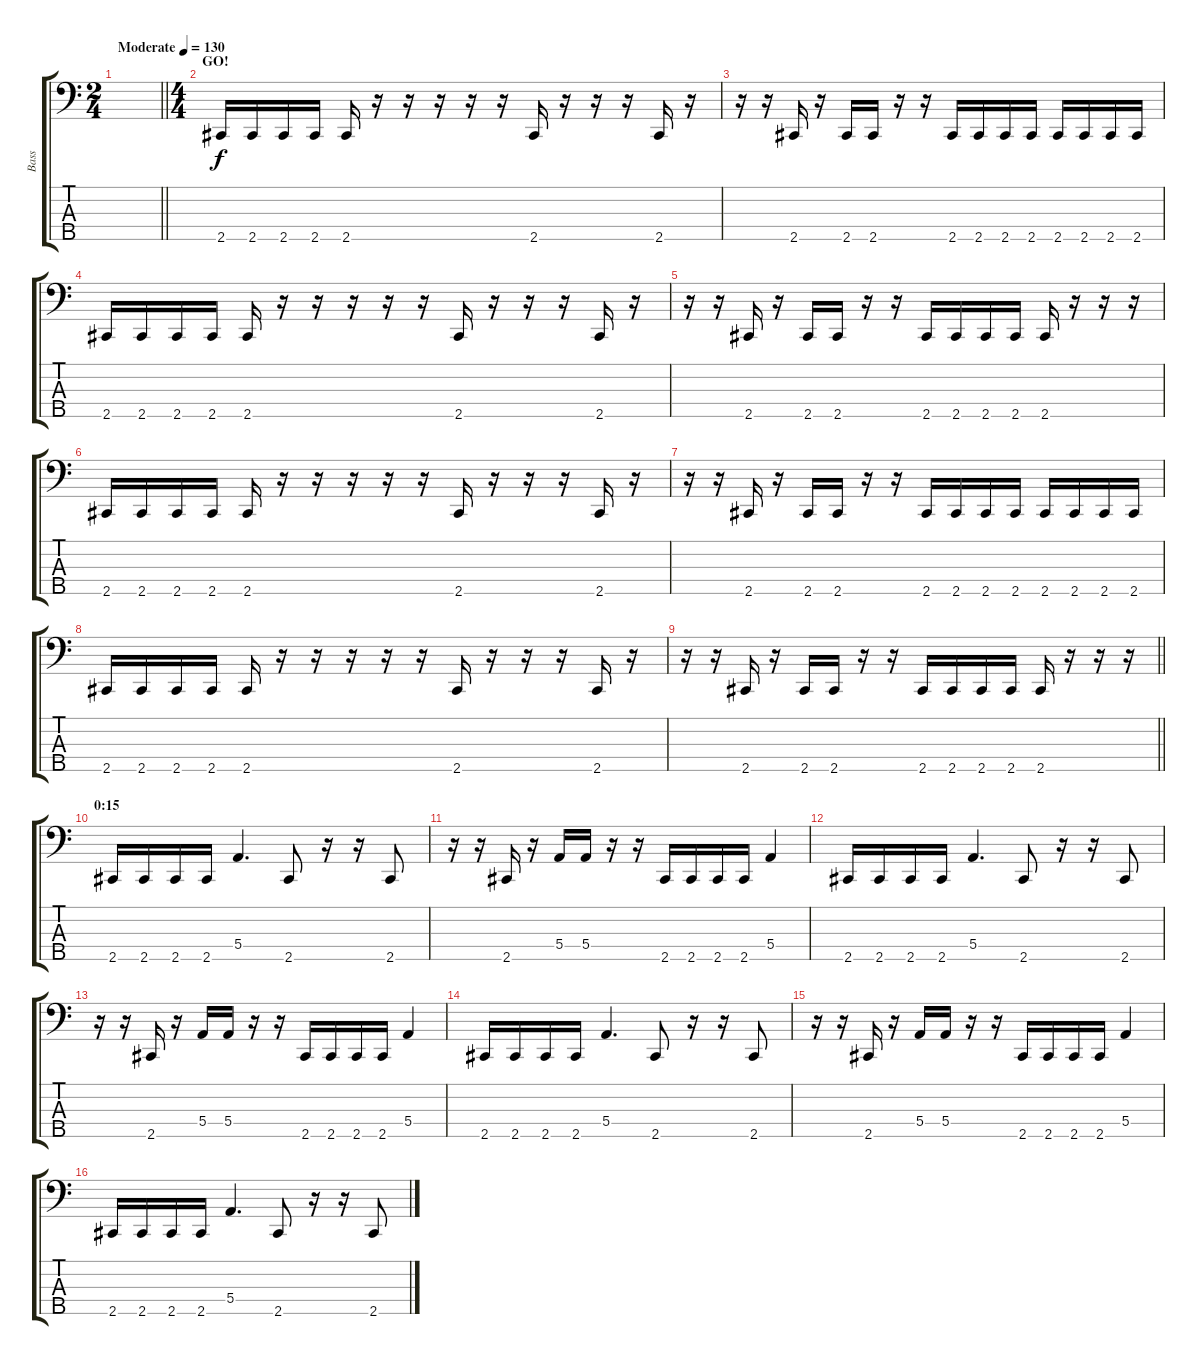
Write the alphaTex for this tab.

\track ("Bass" "Bass") {instrument electricbassfinger}
\staff {score tabs}
\tuning (G2 D2 A1 E1 B0) {hide}
\ts (2 4)
\tempo (130 "Moderate")
\clef f4
\barLineRight lightlight
\ks c
|
\ts (4 4)
\section ("" "GO!")
2.5.16 2.5.16 2.5.16 2.5.16 2.5.16 r.16 r.16 r.16 r.16 r.16 2.5.16 r.16 r.16 r.16 2.5.16 r.16 |
r.16 r.16 2.5.16 r.16 2.5.16 2.5.16 r.16 r.16 2.5.16 2.5.16 2.5.16 2.5.16 2.5.16 2.5.16 2.5.16 2.5.16 |
2.5.16 2.5.16 2.5.16 2.5.16 2.5.16 r.16 r.16 r.16 r.16 r.16 2.5.16 r.16 r.16 r.16 2.5.16 r.16 |
r.16 r.16 2.5.16 r.16 2.5.16 2.5.16 r.16 r.16 2.5.16 2.5.16 2.5.16 2.5.16 2.5.16 r.16 r.16 r.16 |
2.5.16 2.5.16 2.5.16 2.5.16 2.5.16 r.16 r.16 r.16 r.16 r.16 2.5.16 r.16 r.16 r.16 2.5.16 r.16 |
r.16 r.16 2.5.16 r.16 2.5.16 2.5.16 r.16 r.16 2.5.16 2.5.16 2.5.16 2.5.16 2.5.16 2.5.16 2.5.16 2.5.16 |
2.5.16 2.5.16 2.5.16 2.5.16 2.5.16 r.16 r.16 r.16 r.16 r.16 2.5.16 r.16 r.16 r.16 2.5.16 r.16 |
\barLineRight lightlight
r.16 r.16 2.5.16 r.16 2.5.16 2.5.16 r.16 r.16 2.5.16 2.5.16 2.5.16 2.5.16 2.5.16 r.16 r.16 r.16 |
\section ("" "0:15")
2.5.16 2.5.16 2.5.16 2.5.16 5.4.4{d} 2.5.8 r.16 r.16 2.5.8 |
r.16 r.16 2.5.16 r.16 5.4.16 5.4.16 r.16 r.16 2.5.16 2.5.16 2.5.16 2.5.16 5.4.4 |
2.5.16 2.5.16 2.5.16 2.5.16 5.4.4{d} 2.5.8 r.16 r.16 2.5.8 |
r.16 r.16 2.5.16 r.16 5.4.16 5.4.16 r.16 r.16 2.5.16 2.5.16 2.5.16 2.5.16 5.4.4 |
2.5.16 2.5.16 2.5.16 2.5.16 5.4.4{d} 2.5.8 r.16 r.16 2.5.8 |
r.16 r.16 2.5.16 r.16 5.4.16 5.4.16 r.16 r.16 2.5.16 2.5.16 2.5.16 2.5.16 5.4.4 |
2.5.16 2.5.16 2.5.16 2.5.16 5.4.4{d} 2.5.8 r.16 r.16 2.5.8
